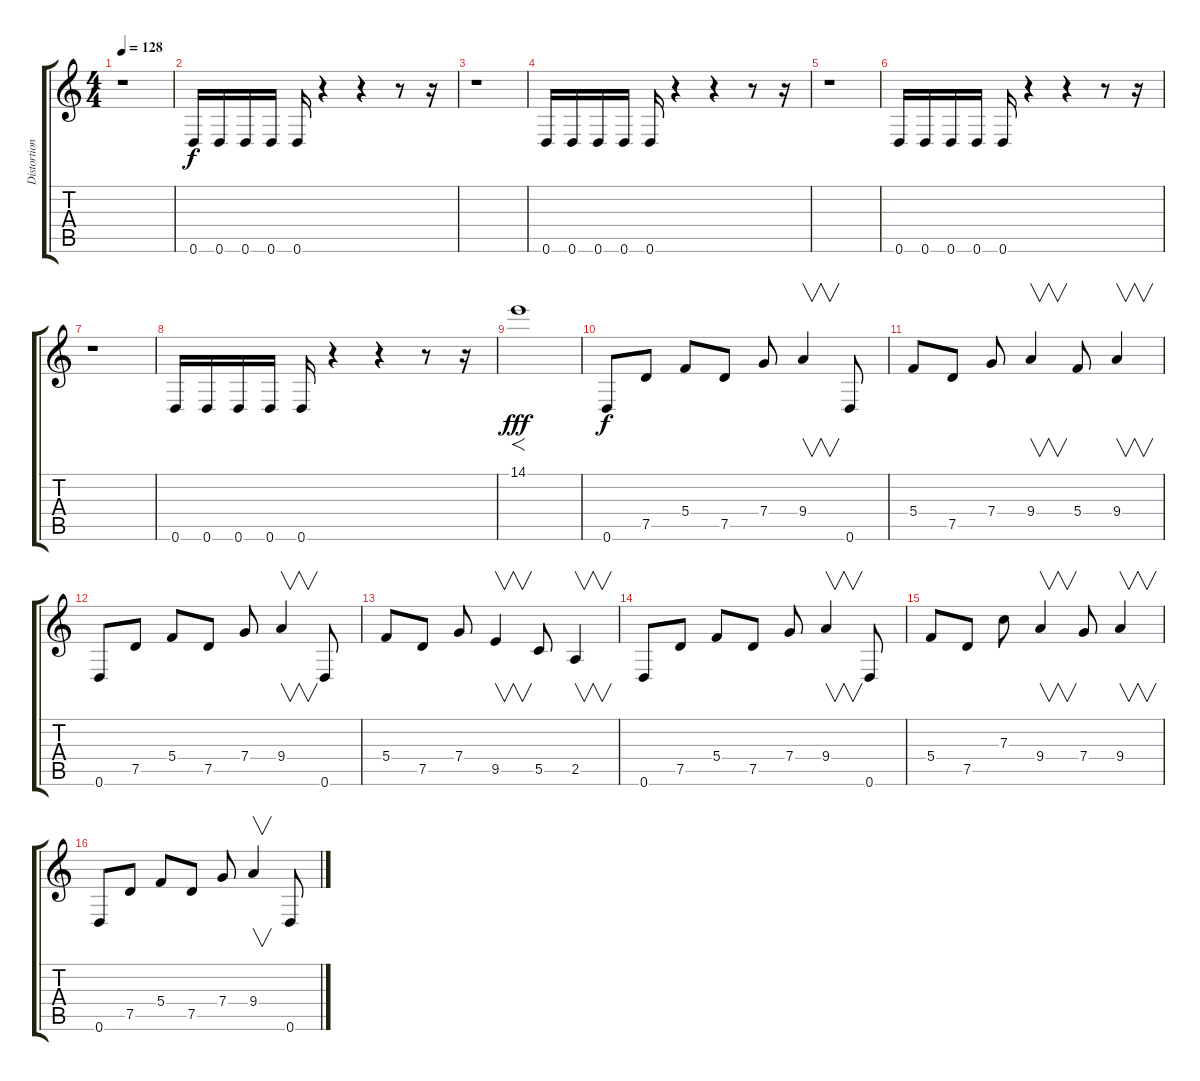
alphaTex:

\track ("Distortion Guitar " "Distortion") {instrument distortionguitar}
\staff {score tabs}
\tuning (D4 A3 F3 C3 G2 D2) {hide}
\ts (4 4)
\tempo 128
\clef g2
\ks c
r.1{txt "" dy f instrument distortionguitar} |
0.6.16 0.6.16 0.6.16 0.6.16 0.6.16 r.4 r.4 r.8 r.16 |
r.1{txt ""} |
0.6.16 0.6.16 0.6.16 0.6.16 0.6.16 r.4 r.4 r.8{txt ""} r.16 |
r.1 |
0.6.16 0.6.16 0.6.16 0.6.16 0.6.16 r.4 r.4 r.8 r.16 |
r.1 |
0.6.16 0.6.16 0.6.16 0.6.16 0.6.16 r.4 r.4 r.8 r.16 |
14.1.1{f dy fff} |
0.6.8{dy f} 7.5.8 5.4.8 7.5.8 7.4.8 9.4.4{v} 0.6.8 |
5.4.8 7.5.8 7.4.8 9.4.4{v} 5.4.8 9.4.4{v} |
0.6.8 7.5.8 5.4.8 7.5.8 7.4.8 9.4.4{v} 0.6.8 |
5.4.8 7.5.8 7.4.8 9.5.4{v} 5.5.8 2.5.4{v} |
0.6.8 7.5.8 5.4.8 7.5.8 7.4.8 9.4.4{v} 0.6.8 |
5.4.8 7.5.8 7.3.8 9.4.4{v} 7.4.8 9.4.4{v} |
0.6.8 7.5.8 5.4.8 7.5.8 7.4.8 9.4.4{v} 0.6.8
